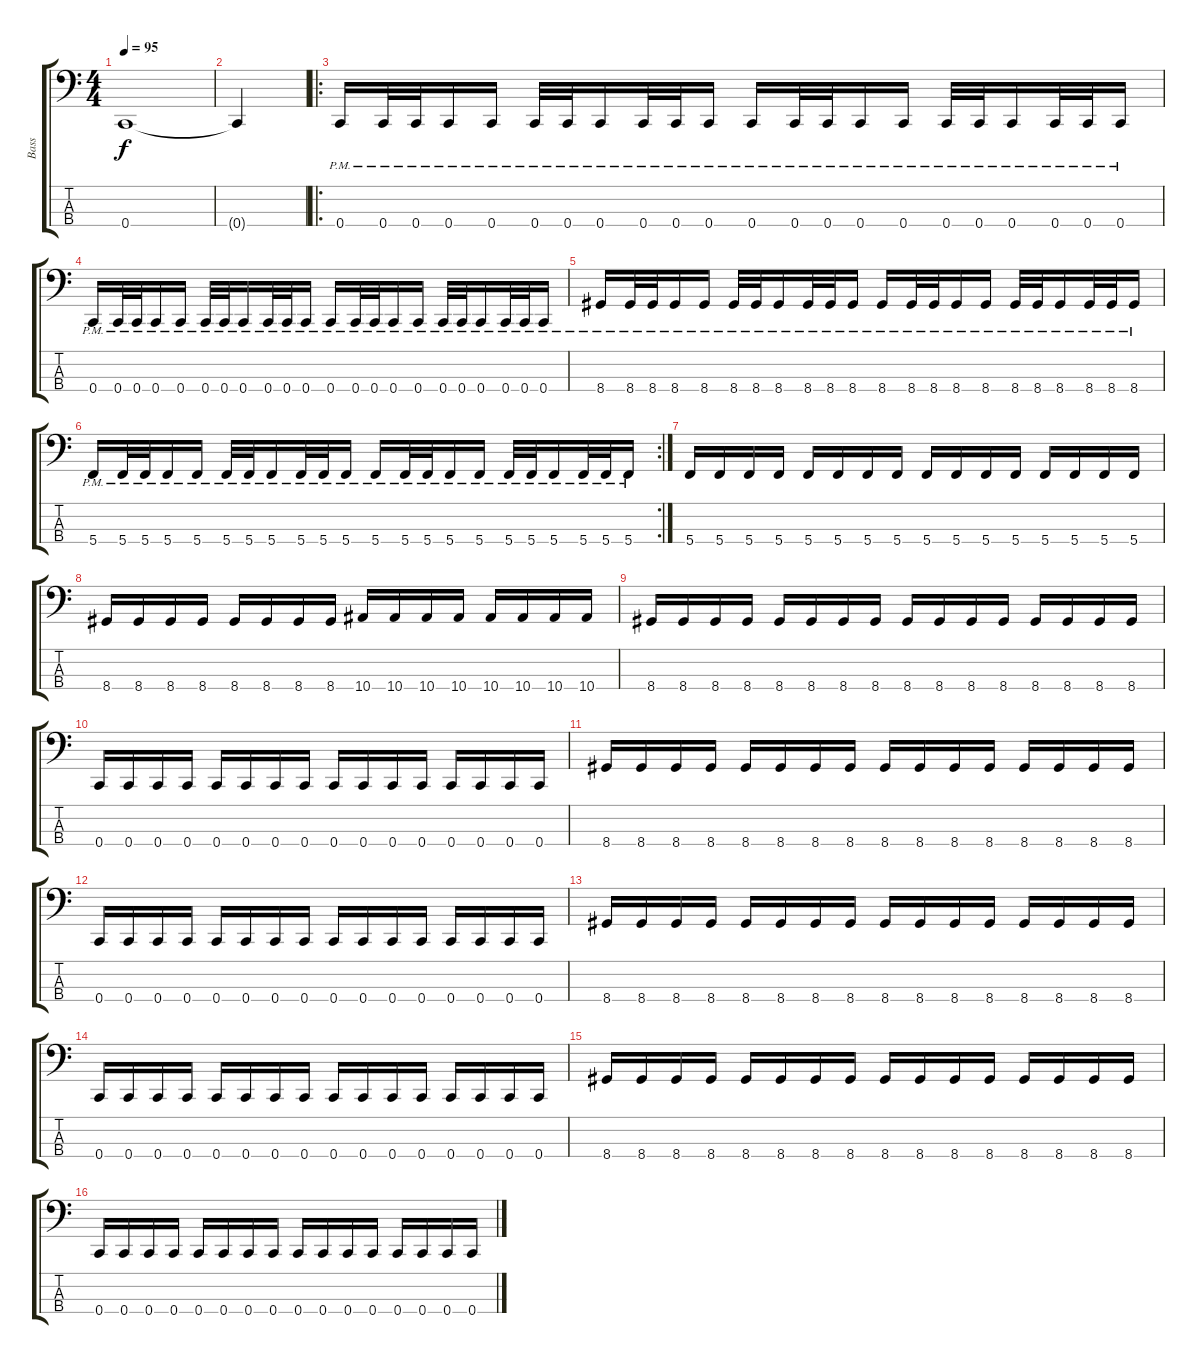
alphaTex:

\track ("Bass" "Bass") {instrument electricbassfinger}
\staff {score tabs}
\tuning (F2 C2 G1 C1) {hide}
\ts (4 4)
\tempo 95
\clef f4
\ks c
0.4.1{dy f} |
0.4{t}.4 |
\ro
0.4{pm}.16 0.4{pm}.32 0.4{pm}.32 0.4{pm}.16 0.4{pm}.16 0.4{pm}.32 0.4{pm}.32 0.4{pm}.16 0.4{pm}.32 0.4{pm}.32 0.4{pm}.16 0.4{pm}.16 0.4{pm}.32 0.4{pm}.32 0.4{pm}.16 0.4{pm}.16 0.4{pm}.32 0.4{pm}.32 0.4{pm}.16 0.4{pm}.32 0.4{pm}.32 0.4{pm}.16 |
0.4{pm}.16 0.4{pm}.32 0.4{pm}.32 0.4{pm}.16 0.4{pm}.16 0.4{pm}.32 0.4{pm}.32 0.4{pm}.16 0.4{pm}.32 0.4{pm}.32 0.4{pm}.16 0.4{pm}.16 0.4{pm}.32 0.4{pm}.32 0.4{pm}.16 0.4{pm}.16 0.4{pm}.32 0.4{pm}.32 0.4{pm}.16 0.4{pm}.32 0.4{pm}.32 0.4{pm}.16 |
8.4{pm}.16 8.4{pm}.32 8.4{pm}.32 8.4{pm}.16 8.4{pm}.16 8.4{pm}.32 8.4{pm}.32 8.4{pm}.16 8.4{pm}.32 8.4{pm}.32 8.4{pm}.16 8.4{pm}.16 8.4{pm}.32 8.4{pm}.32 8.4{pm}.16 8.4{pm}.16 8.4{pm}.32 8.4{pm}.32 8.4{pm}.16 8.4{pm}.32 8.4{pm}.32 8.4{pm}.16 |
\rc 2
5.4{pm}.16 5.4{pm}.32 5.4{pm}.32 5.4{pm}.16 5.4{pm}.16 5.4{pm}.32 5.4{pm}.32 5.4{pm}.16 5.4{pm}.32 5.4{pm}.32 5.4{pm}.16 5.4{pm}.16 5.4{pm}.32 5.4{pm}.32 5.4{pm}.16 5.4{pm}.16 5.4{pm}.32 5.4{pm}.32 5.4{pm}.16 5.4{pm}.32 5.4{pm}.32 5.4{pm}.16 |
5.4.16 5.4.16 5.4.16 5.4.16 5.4.16 5.4.16 5.4.16 5.4.16 5.4.16 5.4.16 5.4.16 5.4.16 5.4.16 5.4.16 5.4.16 5.4.16 |
8.4.16 8.4.16 8.4.16 8.4.16 8.4.16 8.4.16 8.4.16 8.4.16 10.4.16 10.4.16 10.4.16 10.4.16 10.4.16 10.4.16 10.4.16 10.4.16 |
8.4.16 8.4.16 8.4.16 8.4.16 8.4.16 8.4.16 8.4.16 8.4.16 8.4.16 8.4.16 8.4.16 8.4.16 8.4.16 8.4.16 8.4.16 8.4.16 |
0.4.16 0.4.16 0.4.16 0.4.16 0.4.16 0.4.16 0.4.16 0.4.16 0.4.16 0.4.16 0.4.16 0.4.16 0.4.16 0.4.16 0.4.16 0.4.16 |
8.4.16 8.4.16 8.4.16 8.4.16 8.4.16 8.4.16 8.4.16 8.4.16 8.4.16 8.4.16 8.4.16 8.4.16 8.4.16 8.4.16 8.4.16 8.4.16 |
0.4.16 0.4.16 0.4.16 0.4.16 0.4.16 0.4.16 0.4.16 0.4.16 0.4.16 0.4.16 0.4.16 0.4.16 0.4.16 0.4.16 0.4.16 0.4.16 |
8.4.16 8.4.16 8.4.16 8.4.16 8.4.16 8.4.16 8.4.16 8.4.16 8.4.16 8.4.16 8.4.16 8.4.16 8.4.16 8.4.16 8.4.16 8.4.16 |
0.4.16 0.4.16 0.4.16 0.4.16 0.4.16 0.4.16 0.4.16 0.4.16 0.4.16 0.4.16 0.4.16 0.4.16 0.4.16 0.4.16 0.4.16 0.4.16 |
8.4.16 8.4.16 8.4.16 8.4.16 8.4.16 8.4.16 8.4.16 8.4.16 8.4.16 8.4.16 8.4.16 8.4.16 8.4.16 8.4.16 8.4.16 8.4.16 |
0.4.16 0.4.16 0.4.16 0.4.16 0.4.16 0.4.16 0.4.16 0.4.16 0.4.16 0.4.16 0.4.16 0.4.16 0.4.16 0.4.16 0.4.16 0.4.16
